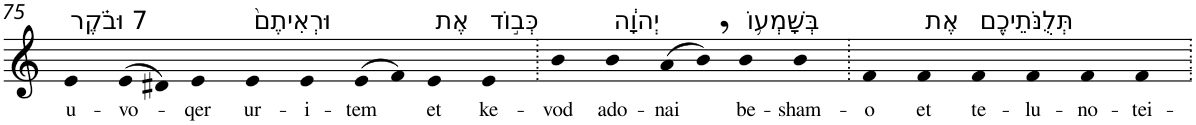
**kern	**text
*part1	*part1
*staff1	*staff1
*I"Piano	*
*I'Pno	*
!!LO:PB:g=z
*clefG2	*
*k[]	*
=75	=75
!LO:TX:a:t=7 וּבֹ֗קֶר	!
!	!LO:LY:b
4e	u-
!	!LO:LY:b
(>8e	-vo-
8d#X)	.
!	!LO:LY:b
4e	-qer
!LO:TX:a:t=וּרְאִיתֶם֙	!
!	!LO:LY:b
4e	ur-
!	!LO:LY:b
4e	-i-
!	!LO:LY:b
(>8e	-tem
8f)	.
!LO:TX:a:t=אֶת	!
!	!LO:LY:b
4e	et
!LO:TX:a:t=כְּב֣וֹד	!
!	!LO:LY:b
4e	ke-
=76.	=76.
!	!LO:LY:b
4b	-vod
!LO:TX:a:t=יְהוָ֔ה	!
!	!LO:LY:b
4b	ado-
!	!LO:LY:b
(>8a	-nai
8b,)	.
!LO:TX:a:t=בְּשָׁמְע֥וֹ	!
!	!LO:LY:b
4b	be-
!	!LO:LY:b
4b	-sham-
=77.	=77.
!	!LO:LY:b
4f	-o
!LO:TX:a:t=אֶת	!
!	!LO:LY:b
4f	et
!LO:TX:a:t=תְּלֻנֹּתֵיכֶ֖ם	!
!	!LO:LY:b
4f	te-
!	!LO:LY:b
4f	-lu-
!	!LO:LY:b
4f	-no-
!	!LO:LY:b
4f	-tei-
=.	=.
*-	*-
